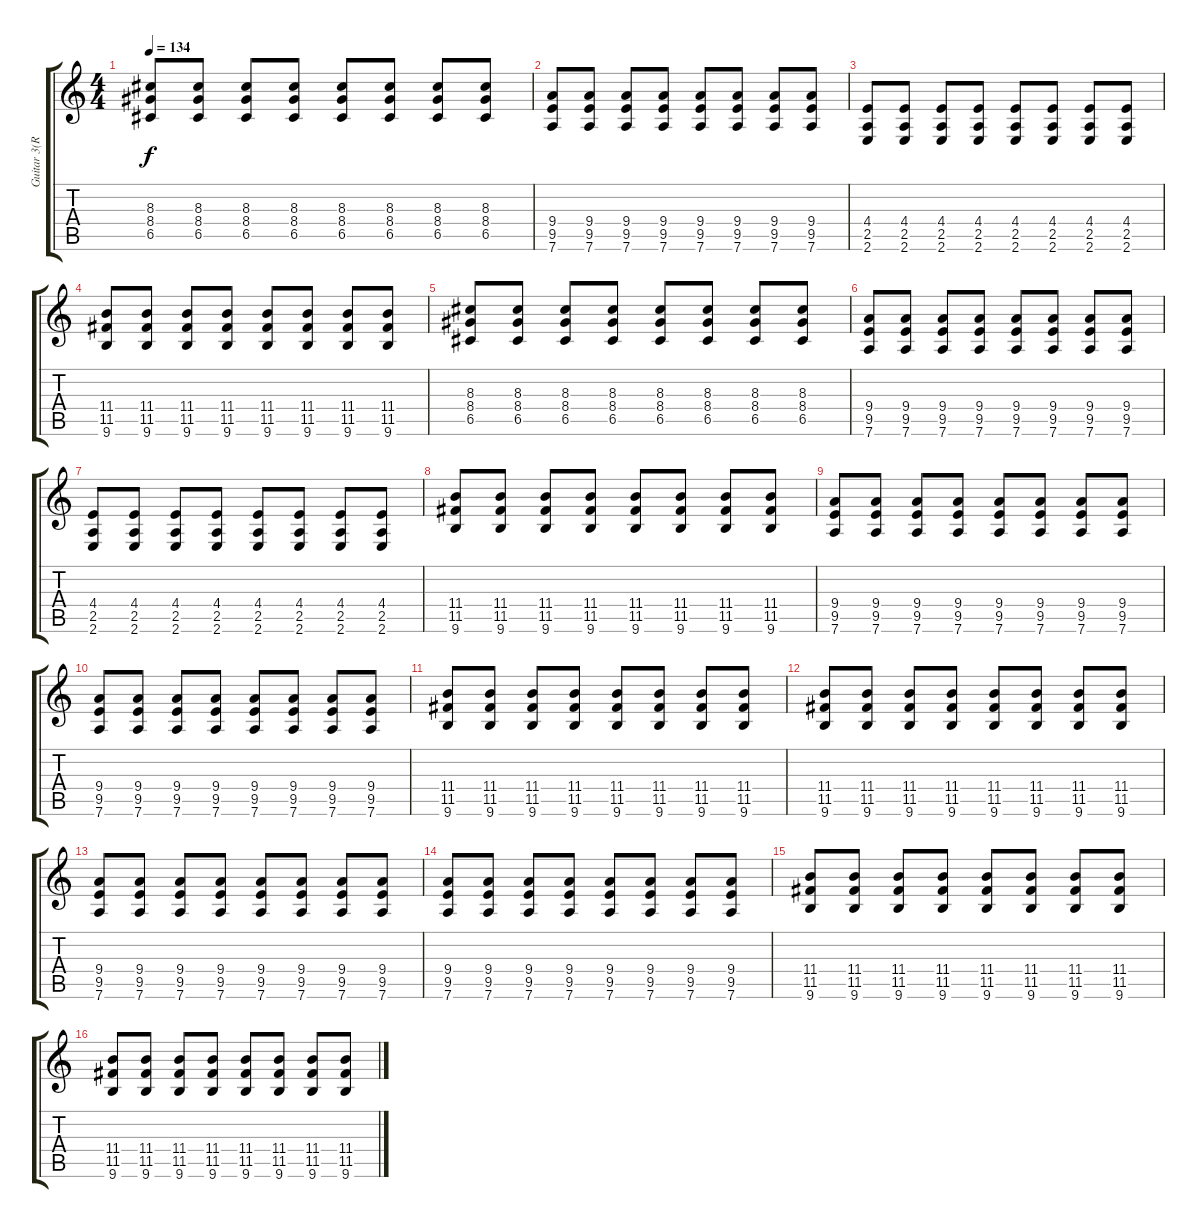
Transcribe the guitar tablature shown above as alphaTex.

\track ("Guitar 3(Réné)" "Guitar 3(R") {instrument overdrivenguitar}
\staff {score tabs}
\tuning (D4 A3 F3 C3 G2 D2) {hide}
\ts (4 4)
\tempo 134
\clef g2
\ks c
(8.3 8.4 6.5).8{dy f volume 13} (8.3 8.4 6.5).8 (8.3 8.4 6.5).8 (8.3 8.4 6.5).8 (8.3 8.4 6.5).8 (8.3 8.4 6.5).8 (8.3 8.4 6.5).8 (8.3 8.4 6.5).8 |
(9.4 9.5 7.6).8 (9.4 9.5 7.6).8 (9.4 9.5 7.6).8 (9.4 9.5 7.6).8 (9.4 9.5 7.6).8 (9.4 9.5 7.6).8 (9.4 9.5 7.6).8 (9.4 9.5 7.6).8 |
(4.4 2.5 2.6).8 (4.4 2.5 2.6).8 (4.4 2.5 2.6).8 (4.4 2.5 2.6).8 (4.4 2.5 2.6).8 (4.4 2.5 2.6).8 (4.4 2.5 2.6).8 (4.4 2.5 2.6).8 |
(11.4 11.5 9.6).8 (11.4 11.5 9.6).8 (11.4 11.5 9.6).8 (11.4 11.5 9.6).8 (11.4 11.5 9.6).8 (11.4 11.5 9.6).8 (11.4 11.5 9.6).8 (11.4 11.5 9.6).8 |
(8.3 8.4 6.5).8 (8.3 8.4 6.5).8 (8.3 8.4 6.5).8 (8.3 8.4 6.5).8 (8.3 8.4 6.5).8 (8.3 8.4 6.5).8 (8.3 8.4 6.5).8 (8.3 8.4 6.5).8 |
(9.4 9.5 7.6).8 (9.4 9.5 7.6).8 (9.4 9.5 7.6).8 (9.4 9.5 7.6).8 (9.4 9.5 7.6).8 (9.4 9.5 7.6).8 (9.4 9.5 7.6).8 (9.4 9.5 7.6).8 |
(4.4 2.5 2.6).8 (4.4 2.5 2.6).8 (4.4 2.5 2.6).8 (4.4 2.5 2.6).8 (4.4 2.5 2.6).8 (4.4 2.5 2.6).8 (4.4 2.5 2.6).8 (4.4 2.5 2.6).8 |
(11.4 11.5 9.6).8 (11.4 11.5 9.6).8 (11.4 11.5 9.6).8 (11.4 11.5 9.6).8 (11.4 11.5 9.6).8 (11.4 11.5 9.6).8 (11.4 11.5 9.6).8 (11.4 11.5 9.6).8 |
(9.4 9.5 7.6).8 (9.4 9.5 7.6).8 (9.4 9.5 7.6).8 (9.4 9.5 7.6).8 (9.4 9.5 7.6).8 (9.4 9.5 7.6).8 (9.4 9.5 7.6).8 (9.4 9.5 7.6).8 |
(9.4 9.5 7.6).8 (9.4 9.5 7.6).8 (9.4 9.5 7.6).8 (9.4 9.5 7.6).8 (9.4 9.5 7.6).8 (9.4 9.5 7.6).8 (9.4 9.5 7.6).8 (9.4 9.5 7.6).8 |
(11.4 11.5 9.6).8 (11.4 11.5 9.6).8 (11.4 11.5 9.6).8 (11.4 11.5 9.6).8 (11.4 11.5 9.6).8 (11.4 11.5 9.6).8 (11.4 11.5 9.6).8 (11.4 11.5 9.6).8 |
(11.4 11.5 9.6).8 (11.4 11.5 9.6).8 (11.4 11.5 9.6).8 (11.4 11.5 9.6).8 (11.4 11.5 9.6).8 (11.4 11.5 9.6).8 (11.4 11.5 9.6).8 (11.4 11.5 9.6).8 |
(9.4 9.5 7.6).8 (9.4 9.5 7.6).8 (9.4 9.5 7.6).8 (9.4 9.5 7.6).8 (9.4 9.5 7.6).8 (9.4 9.5 7.6).8 (9.4 9.5 7.6).8 (9.4 9.5 7.6).8 |
(9.4 9.5 7.6).8 (9.4 9.5 7.6).8 (9.4 9.5 7.6).8 (9.4 9.5 7.6).8 (9.4 9.5 7.6).8 (9.4 9.5 7.6).8 (9.4 9.5 7.6).8 (9.4 9.5 7.6).8 |
(11.4 11.5 9.6).8 (11.4 11.5 9.6).8 (11.4 11.5 9.6).8 (11.4 11.5 9.6).8 (11.4 11.5 9.6).8 (11.4 11.5 9.6).8 (11.4 11.5 9.6).8 (11.4 11.5 9.6).8 |
(11.4 11.5 9.6).8 (11.4 11.5 9.6).8 (11.4 11.5 9.6).8 (11.4 11.5 9.6).8 (11.4 11.5 9.6).8 (11.4 11.5 9.6).8 (11.4 11.5 9.6).8 (11.4 11.5 9.6).8
